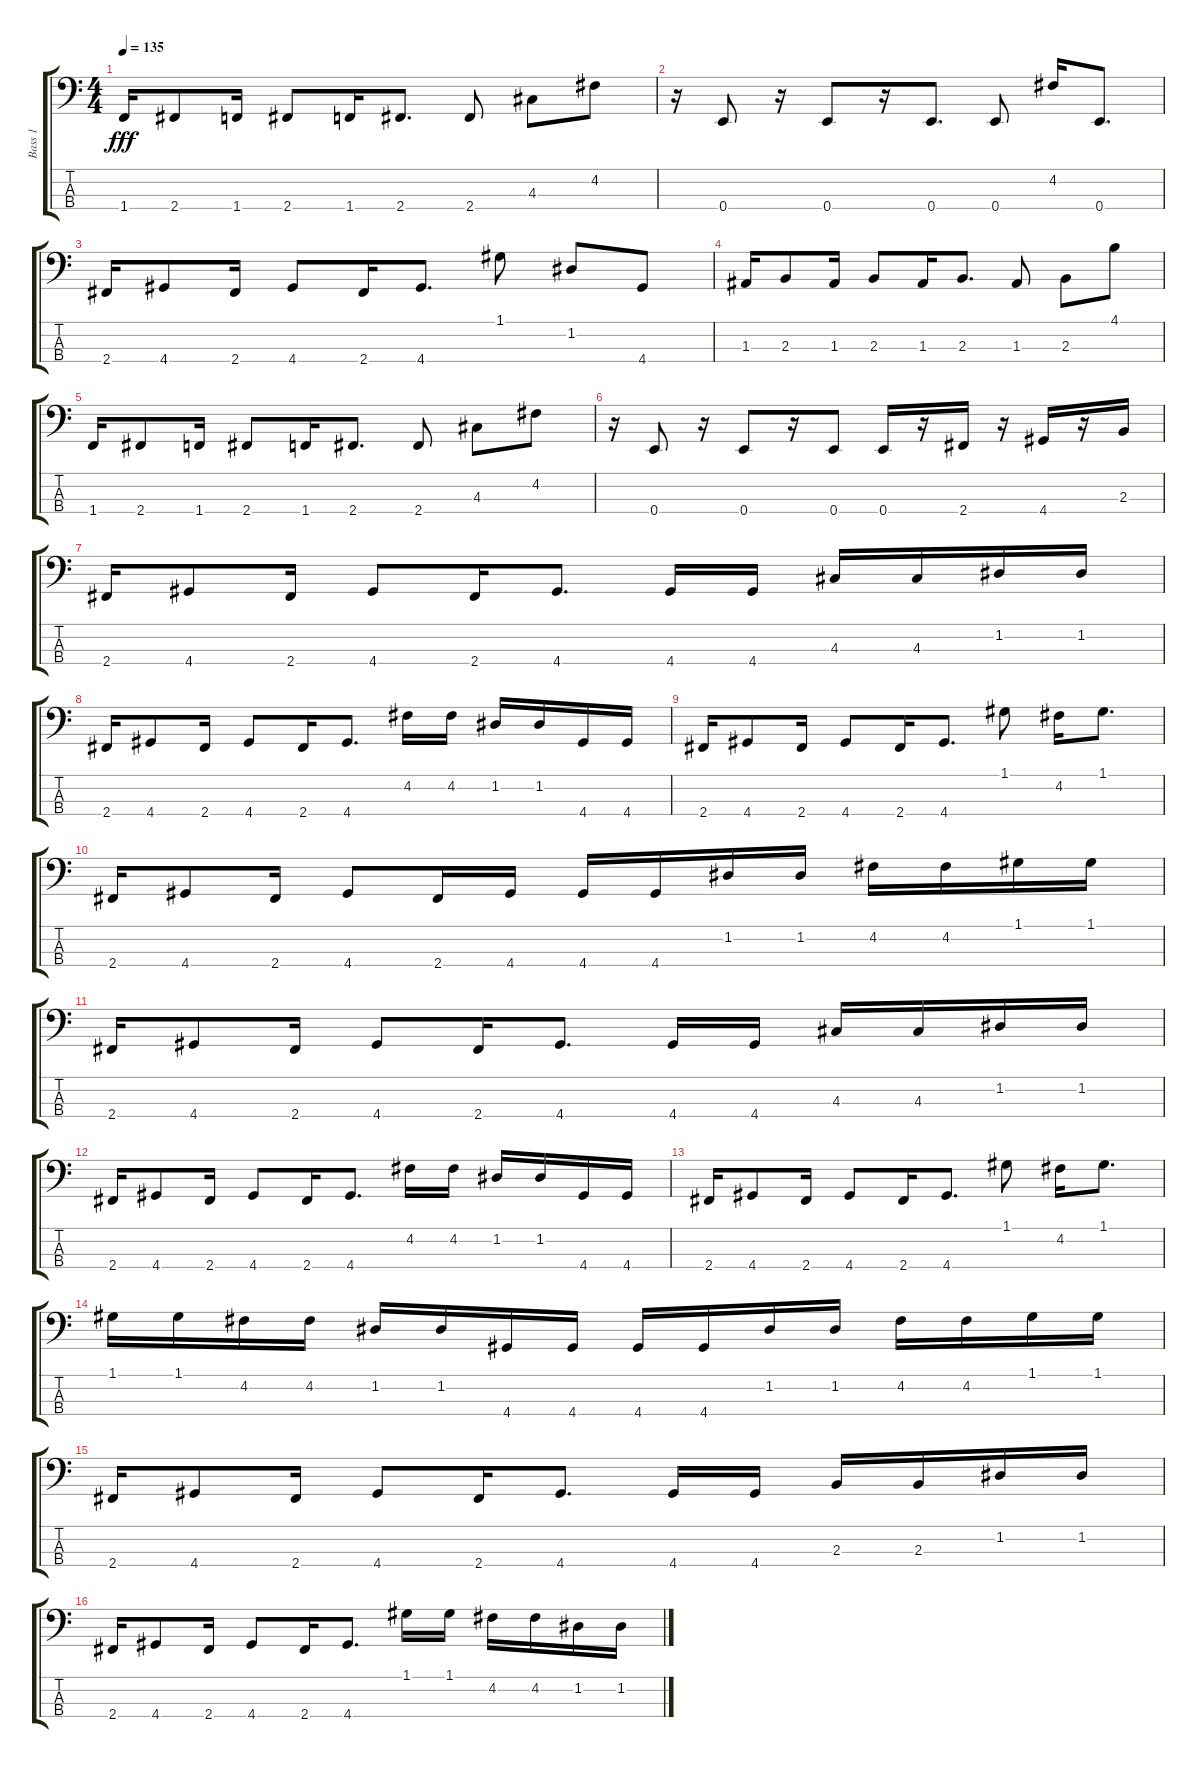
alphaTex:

\track ("Bass 1" "Bass 1") {instrument electricbasspick}
\staff {score tabs}
\tuning (G2 D2 A1 E1) {hide}
\ts (4 4)
\tempo 135
\clef f4
\ks c
1.4.16{dy fff} 2.4.8 1.4.16 2.4.8 1.4.16 2.4.8{d} 2.4.8 4.3.8 4.2.8 |
r.16 0.4.8 r.16 0.4.8 r.16 0.4.8{d} 0.4.8 4.2.16 0.4.8{d} |
2.4.16 4.4.8 2.4.16 4.4.8 2.4.16 4.4.8{d} 1.1.8 1.2.8 4.4.8 |
1.3.16 2.3.8 1.3.16 2.3.8 1.3.16 2.3.8{d} 1.3.8 2.3.8 4.1.8 |
1.4.16 2.4.8 1.4.16 2.4.8 1.4.16 2.4.8{d} 2.4.8 4.3.8 4.2.8 |
r.16 0.4.8 r.16 0.4.8 r.16 0.4.8 0.4.16 r.16 2.4.16 r.16 4.4.16 r.16 2.3.16 |
2.4.16 4.4.8 2.4.16 4.4.8 2.4.16 4.4.8{d} 4.4.16 4.4.16 4.3.16 4.3.16 1.2.16 1.2.16 |
2.4.16 4.4.8 2.4.16 4.4.8 2.4.16 4.4.8{d} 4.2.16 4.2.16 1.2.16 1.2.16 4.4.16 4.4.16 |
2.4.16 4.4.8 2.4.16 4.4.8 2.4.16 4.4.8{d} 1.1.8 4.2.16 1.1.8{d} |
2.4.16 4.4.8 2.4.16 4.4.8 2.4.16 4.4.16 4.4.16 4.4.16 1.2.16 1.2.16 4.2.16 4.2.16 1.1.16 1.1.16 |
2.4.16 4.4.8 2.4.16 4.4.8 2.4.16 4.4.8{d} 4.4.16 4.4.16 4.3.16 4.3.16 1.2.16 1.2.16 |
2.4.16 4.4.8 2.4.16 4.4.8 2.4.16 4.4.8{d} 4.2.16 4.2.16 1.2.16 1.2.16 4.4.16 4.4.16 |
2.4.16 4.4.8 2.4.16 4.4.8 2.4.16 4.4.8{d} 1.1.8 4.2.16 1.1.8{d} |
1.1.16 1.1.16 4.2.16 4.2.16 1.2.16 1.2.16 4.4.16 4.4.16 4.4.16 4.4.16 1.2.16 1.2.16 4.2.16 4.2.16 1.1.16 1.1.16 |
2.4.16 4.4.8 2.4.16 4.4.8 2.4.16 4.4.8{d} 4.4.16 4.4.16 2.3.16 2.3.16 1.2.16 1.2.16 |
2.4.16 4.4.8 2.4.16 4.4.8 2.4.16 4.4.8{d} 1.1.16 1.1.16 4.2.16 4.2.16 1.2.16 1.2.16
